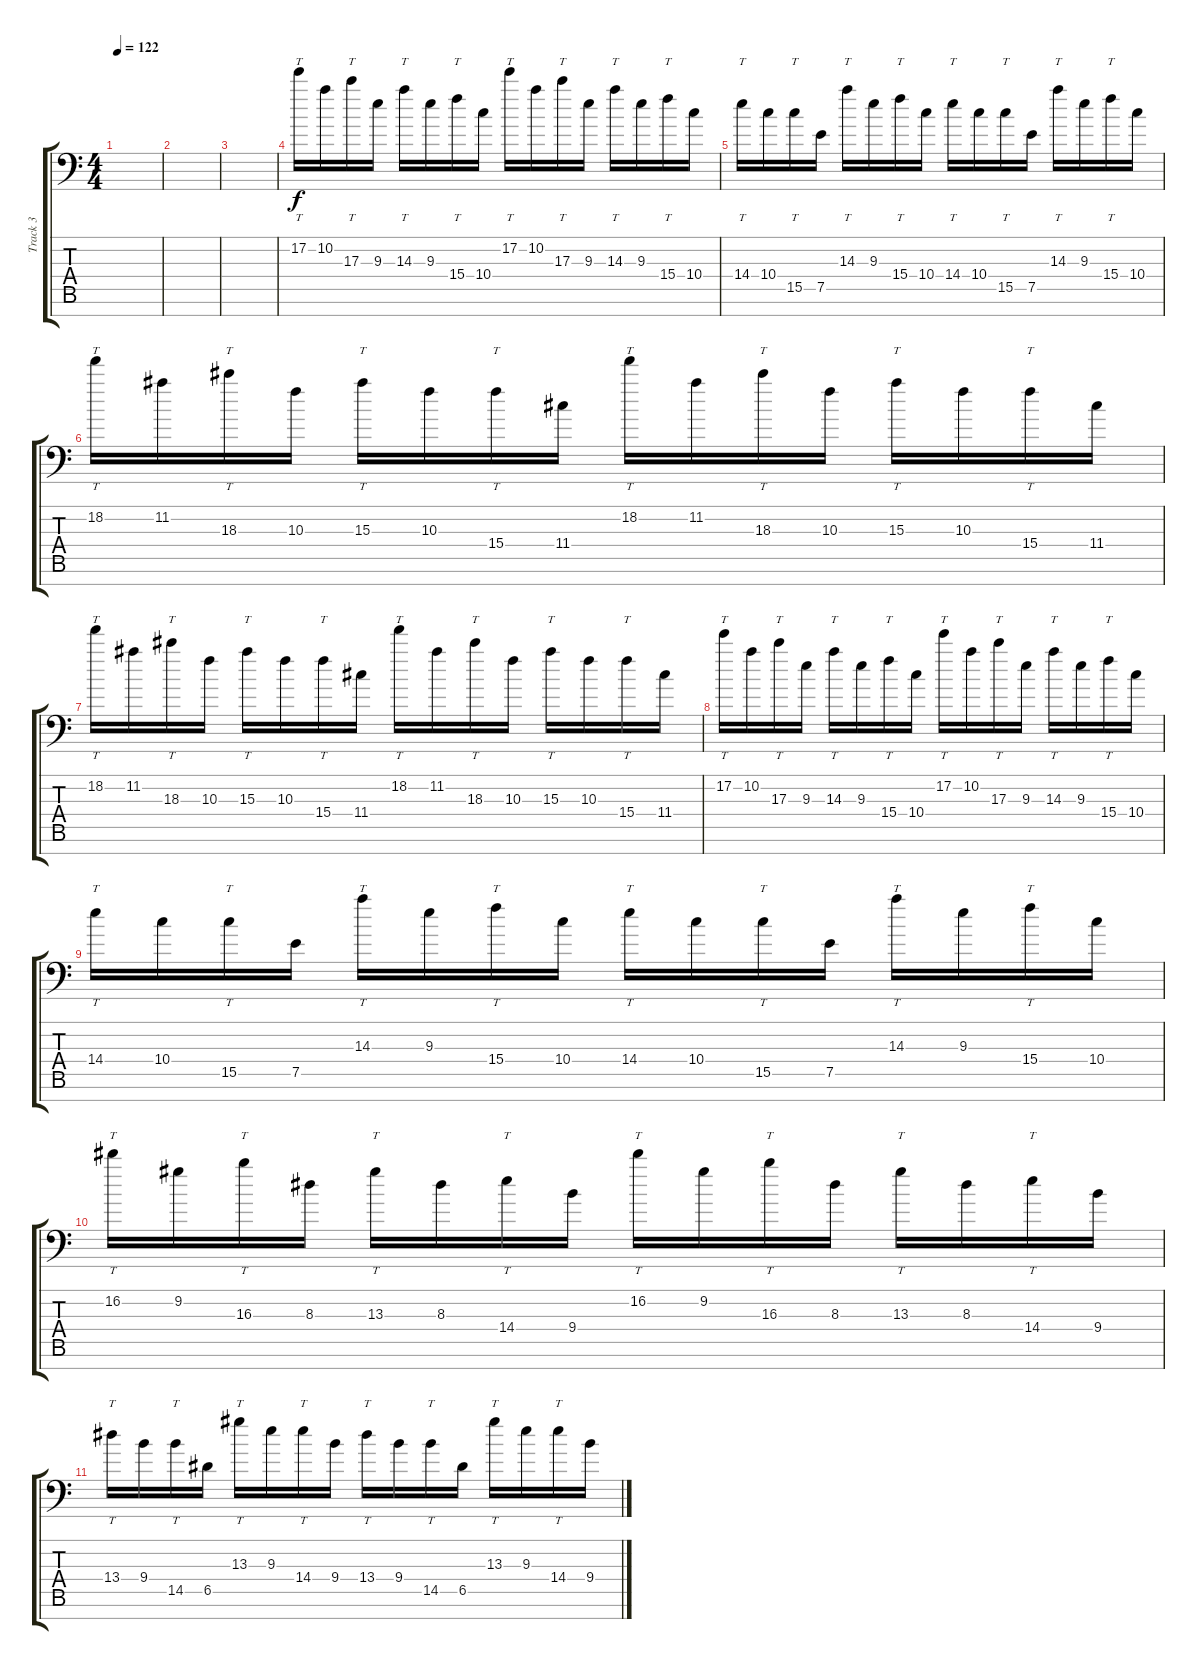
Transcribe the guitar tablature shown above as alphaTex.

\track ("Track 3" "Track 3") {instrument distortionguitar}
\staff {score tabs}
\tuning (E4 B3 G3 D3 A2 E2 A1) {hide}
\ts (4 4)
\tempo 122
\clef f4
\ks c
|
|
|
17.2.16{tt} 10.2.16 17.3.16{tt} 9.3.16 14.3.16{tt} 9.3.16 15.4.16{tt} 10.4.16 17.2.16{tt} 10.2.16 17.3.16{tt} 9.3.16 14.3.16{tt} 9.3.16 15.4.16{tt} 10.4.16 |
14.4.16{tt} 10.4.16 15.5.16{tt} 7.5.16 14.3.16{tt} 9.3.16 15.4.16{tt} 10.4.16 14.4.16{tt} 10.4.16 15.5.16{tt} 7.5.16 14.3.16{tt} 9.3.16 15.4.16{tt} 10.4.16 |
18.2.16{tt} 11.2.16 18.3.16{tt} 10.3.16 15.3.16{tt} 10.3.16 15.4.16{tt} 11.4.16 18.2.16{tt} 11.2.16 18.3.16{tt} 10.3.16 15.3.16{tt} 10.3.16 15.4.16{tt} 11.4.16 |
18.2.16{tt} 11.2.16 18.3.16{tt} 10.3.16 15.3.16{tt} 10.3.16 15.4.16{tt} 11.4.16 18.2.16{tt} 11.2.16 18.3.16{tt} 10.3.16 15.3.16{tt} 10.3.16 15.4.16{tt} 11.4.16 |
17.2.16{tt} 10.2.16 17.3.16{tt} 9.3.16 14.3.16{tt} 9.3.16 15.4.16{tt} 10.4.16 17.2.16{tt} 10.2.16 17.3.16{tt} 9.3.16 14.3.16{tt} 9.3.16 15.4.16{tt} 10.4.16 |
14.4.16{tt} 10.4.16 15.5.16{tt} 7.5.16 14.3.16{tt} 9.3.16 15.4.16{tt} 10.4.16 14.4.16{tt} 10.4.16 15.5.16{tt} 7.5.16 14.3.16{tt} 9.3.16 15.4.16{tt} 10.4.16 |
16.2.16{tt} 9.2.16 16.3.16{tt} 8.3.16 13.3.16{tt} 8.3.16 14.4.16{tt} 9.4.16 16.2.16{tt} 9.2.16 16.3.16{tt} 8.3.16 13.3.16{tt} 8.3.16 14.4.16{tt} 9.4.16 |
13.4.16{tt} 9.4.16 14.5.16{tt} 6.5.16 13.3.16{tt} 9.3.16 14.4.16{tt} 9.4.16 13.4.16{tt} 9.4.16 14.5.16{tt} 6.5.16 13.3.16{tt} 9.3.16 14.4.16{tt} 9.4.16
